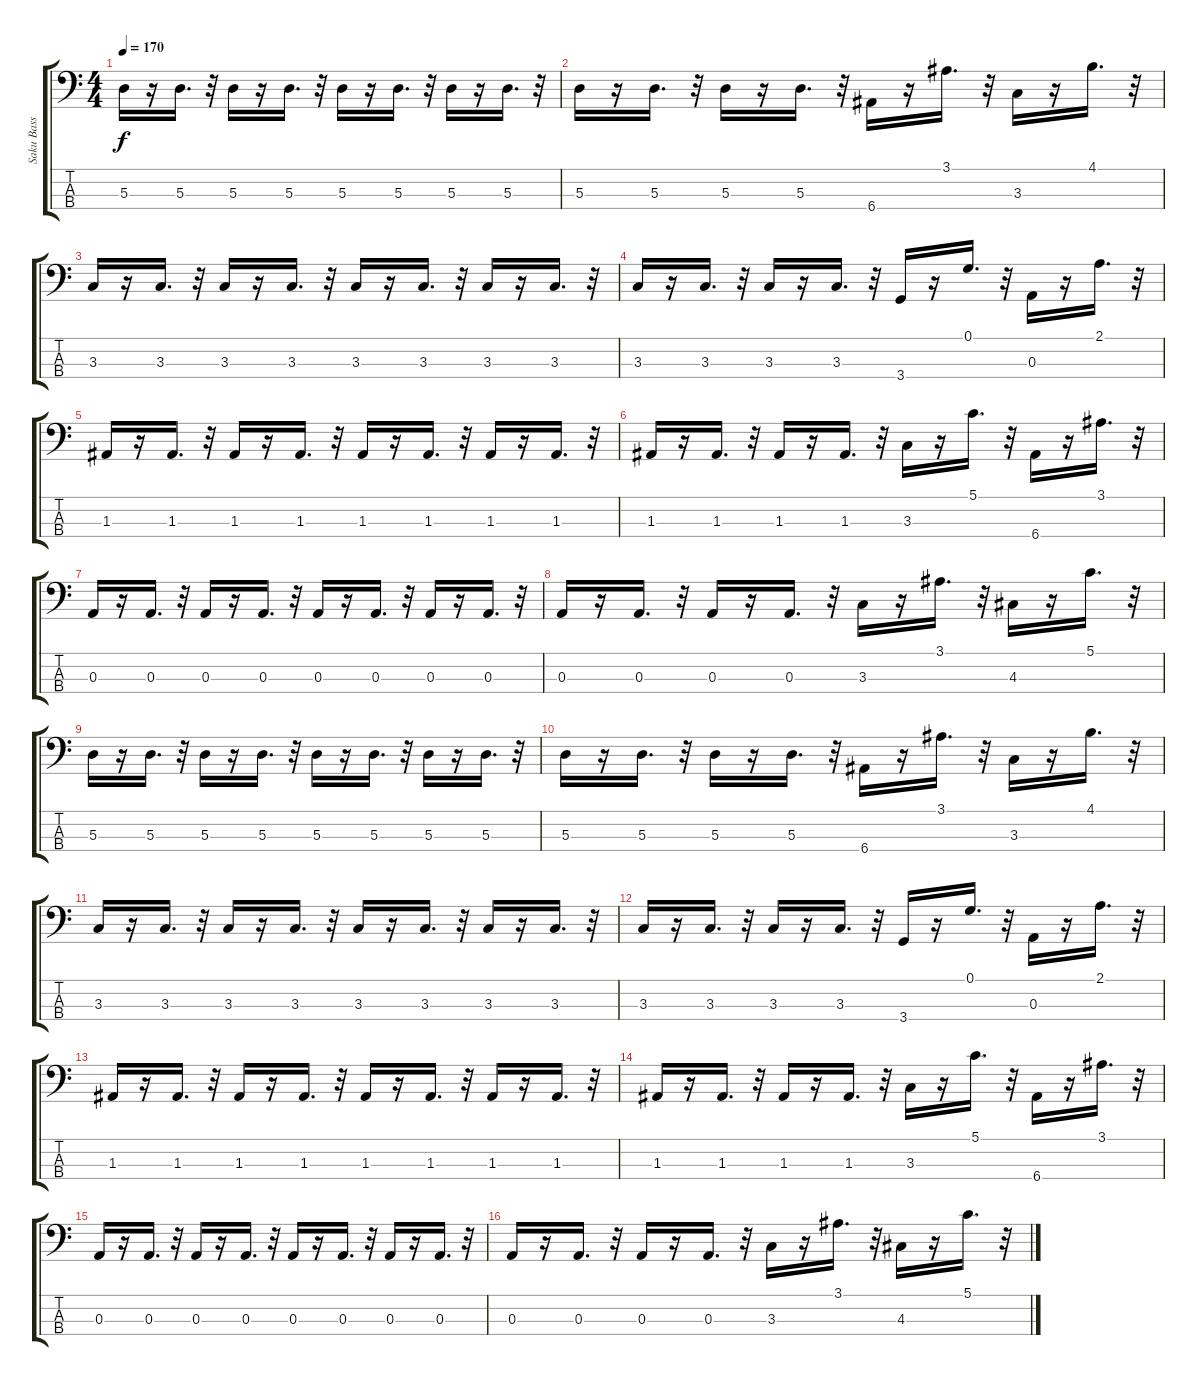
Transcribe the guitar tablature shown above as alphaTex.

\track ("Saku Bass" "Saku Bass") {instrument electricbassfinger}
\staff {score tabs}
\tuning (G2 D2 A1 E1) {hide}
\ts (4 4)
\tempo 170
\clef f4
\ks c
5.3.16{dy f} r.16 5.3.16{d} r.32 5.3.16 r.16 5.3.16{d} r.32 5.3.16 r.16 5.3.16{d} r.32 5.3.16 r.16 5.3.16{d} r.32 |
5.3.16 r.16 5.3.16{d} r.32 5.3.16 r.16 5.3.16{d} r.32 6.4.16 r.16 3.1.16{d} r.32 3.3.16 r.16 4.1.16{d} r.32 |
3.3.16 r.16 3.3.16{d} r.32 3.3.16 r.16 3.3.16{d} r.32 3.3.16 r.16 3.3.16{d} r.32 3.3.16 r.16 3.3.16{d} r.32 |
3.3.16 r.16 3.3.16{d} r.32 3.3.16 r.16 3.3.16{d} r.32 3.4.16 r.16 0.1.16{d} r.32 0.3.16 r.16 2.1.16{d} r.32 |
1.3.16 r.16 1.3.16{d} r.32 1.3.16 r.16 1.3.16{d} r.32 1.3.16 r.16 1.3.16{d} r.32 1.3.16 r.16 1.3.16{d} r.32 |
1.3.16 r.16 1.3.16{d} r.32 1.3.16 r.16 1.3.16{d} r.32 3.3.16 r.16 5.1.16{d} r.32 6.4.16 r.16 3.1.16{d} r.32 |
0.3.16 r.16 0.3.16{d} r.32 0.3.16 r.16 0.3.16{d} r.32 0.3.16 r.16 0.3.16{d} r.32 0.3.16 r.16 0.3.16{d} r.32 |
0.3.16 r.16 0.3.16{d} r.32 0.3.16 r.16 0.3.16{d} r.32 3.3.16 r.16 3.1.16{d} r.32 4.3.16 r.16 5.1.16{d} r.32 |
5.3.16 r.16 5.3.16{d} r.32 5.3.16 r.16 5.3.16{d} r.32 5.3.16 r.16 5.3.16{d} r.32 5.3.16 r.16 5.3.16{d} r.32 |
5.3.16 r.16 5.3.16{d} r.32 5.3.16 r.16 5.3.16{d} r.32 6.4.16 r.16 3.1.16{d} r.32 3.3.16 r.16 4.1.16{d} r.32 |
3.3.16 r.16 3.3.16{d} r.32 3.3.16 r.16 3.3.16{d} r.32 3.3.16 r.16 3.3.16{d} r.32 3.3.16 r.16 3.3.16{d} r.32 |
3.3.16 r.16 3.3.16{d} r.32 3.3.16 r.16 3.3.16{d} r.32 3.4.16 r.16 0.1.16{d} r.32 0.3.16 r.16 2.1.16{d} r.32 |
1.3.16 r.16 1.3.16{d} r.32 1.3.16 r.16 1.3.16{d} r.32 1.3.16 r.16 1.3.16{d} r.32 1.3.16 r.16 1.3.16{d} r.32 |
1.3.16 r.16 1.3.16{d} r.32 1.3.16 r.16 1.3.16{d} r.32 3.3.16 r.16 5.1.16{d} r.32 6.4.16 r.16 3.1.16{d} r.32 |
0.3.16 r.16 0.3.16{d} r.32 0.3.16 r.16 0.3.16{d} r.32 0.3.16 r.16 0.3.16{d} r.32 0.3.16 r.16 0.3.16{d} r.32 |
0.3.16 r.16 0.3.16{d} r.32 0.3.16 r.16 0.3.16{d} r.32 3.3.16 r.16 3.1.16{d} r.32 4.3.16 r.16 5.1.16{d} r.32
